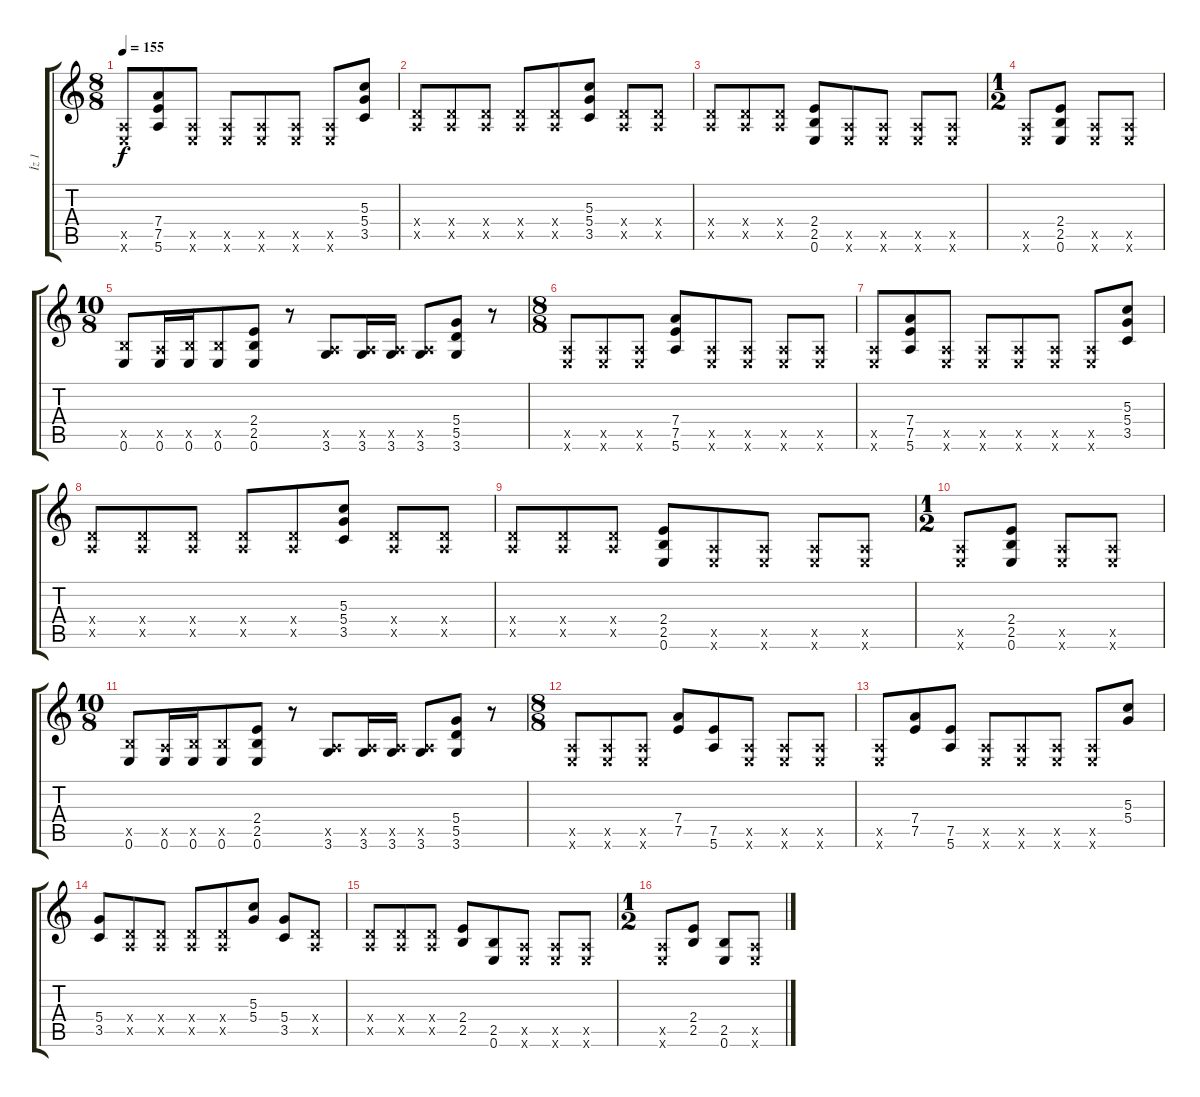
\track ("İz 1" "İz 1") {instrument electricguitarjazz}
\staff {score tabs}
\tuning (E4 B3 G3 D3 A2 E2) {hide}
\ts (8 8)
\tempo 155
\clef g2
\ks c
(0.5{x} 0.6{x}).8{dy f} (7.4 7.5 5.6).8 (0.5{x} 0.6{x}).8 (0.5{x} 0.6{x}).8 (0.5{x} 0.6{x}).8 (0.5{x} 0.6{x}).8 (0.5{x} 0.6{x}).8 (5.3 5.4 3.5).8 |
(0.4{x} 0.5{x}).8 (0.4{x} 0.5{x}).8 (0.4{x} 0.5{x}).8 (0.4{x} 0.5{x}).8 (0.4{x} 0.5{x}).8 (5.3 5.4 3.5).8 (0.4{x} 0.5{x}).8 (0.4{x} 0.5{x}).8 |
(0.4{x} 0.5{x}).8 (0.4{x} 0.5{x}).8 (0.4{x} 0.5{x}).8 (2.4 2.5 0.6).8 (0.5{x} 0.6{x}).8 (0.5{x} 0.6{x}).8 (0.5{x} 0.6{x}).8 (0.5{x} 0.6{x}).8 |
\ts (1 2)
(0.5{x} 0.6{x}).8 (2.4 2.5 0.6).8 (0.5{x} 0.6{x}).8 (0.5{x} 0.6{x}).8 |
\ts (10 8)
(2.5{x} 0.6).8 (0.5{x} 0.6).16 (2.5{x} 0.6).16 (2.5{x} 0.6).8 (2.4 2.5 0.6).8 r.8 (0.5{x} 3.6).8 (0.5{x} 3.6).16 (0.5{x} 3.6).16 (0.5{x} 3.6).8 (5.4 5.5 3.6).8 r.8 |
\ts (8 8)
(0.5{x} 0.6{x}).8 (0.5{x} 0.6{x}).8 (0.5{x} 0.6{x}).8 (7.4 7.5 5.6).8 (0.5{x} 0.6{x}).8 (0.5{x} 0.6{x}).8 (0.5{x} 0.6{x}).8 (0.5{x} 0.6{x}).8 |
(0.5{x} 0.6{x}).8 (7.4 7.5 5.6).8 (0.5{x} 0.6{x}).8 (0.5{x} 0.6{x}).8 (0.5{x} 0.6{x}).8 (0.5{x} 0.6{x}).8 (0.5{x} 0.6{x}).8 (5.3 5.4 3.5).8 |
(0.4{x} 0.5{x}).8 (0.4{x} 0.5{x}).8 (0.4{x} 0.5{x}).8 (0.4{x} 0.5{x}).8 (0.4{x} 0.5{x}).8 (5.3 5.4 3.5).8 (0.4{x} 0.5{x}).8 (0.4{x} 0.5{x}).8 |
(0.4{x} 0.5{x}).8 (0.4{x} 0.5{x}).8 (0.4{x} 0.5{x}).8 (2.4 2.5 0.6).8 (0.5{x} 0.6{x}).8 (0.5{x} 0.6{x}).8 (0.5{x} 0.6{x}).8 (0.5{x} 0.6{x}).8 |
\ts (1 2)
(0.5{x} 0.6{x}).8 (2.4 2.5 0.6).8 (0.5{x} 0.6{x}).8 (0.5{x} 0.6{x}).8 |
\ts (10 8)
(2.5{x} 0.6).8 (0.5{x} 0.6).16 (2.5{x} 0.6).16 (2.5{x} 0.6).8 (2.4 2.5 0.6).8 r.8 (0.5{x} 3.6).8 (0.5{x} 3.6).16 (0.5{x} 3.6).16 (0.5{x} 3.6).8 (5.4 5.5 3.6).8 r.8 |
\ts (8 8)
(0.5{x} 0.6{x}).8 (0.5{x} 0.6{x}).8 (0.5{x} 0.6{x}).8 (7.4 7.5).8 (7.5 5.6).8 (0.5{x} 0.6{x}).8 (0.5{x} 0.6{x}).8 (0.5{x} 0.6{x}).8 |
(0.5{x} 0.6{x}).8 (7.4 7.5).8 (7.5 5.6).8 (0.5{x} 0.6{x}).8 (0.5{x} 0.6{x}).8 (0.5{x} 0.6{x}).8 (0.5{x} 0.6{x}).8 (5.3 5.4).8 |
(5.4 3.5).8 (0.4{x} 0.5{x}).8 (0.4{x} 0.5{x}).8 (0.4{x} 0.5{x}).8 (0.4{x} 0.5{x}).8 (5.3 5.4).8 (5.4 3.5).8 (0.4{x} 0.5{x}).8 |
(0.4{x} 0.5{x}).8 (0.4{x} 0.5{x}).8 (0.4{x} 0.5{x}).8 (2.4 2.5).8 (2.5 0.6).8 (0.5{x} 0.6{x}).8 (0.5{x} 0.6{x}).8 (0.5{x} 0.6{x}).8 |
\ts (1 2)
(0.5{x} 0.6{x}).8 (2.4 2.5).8 (2.5 0.6).8 (0.5{x} 0.6{x}).8
